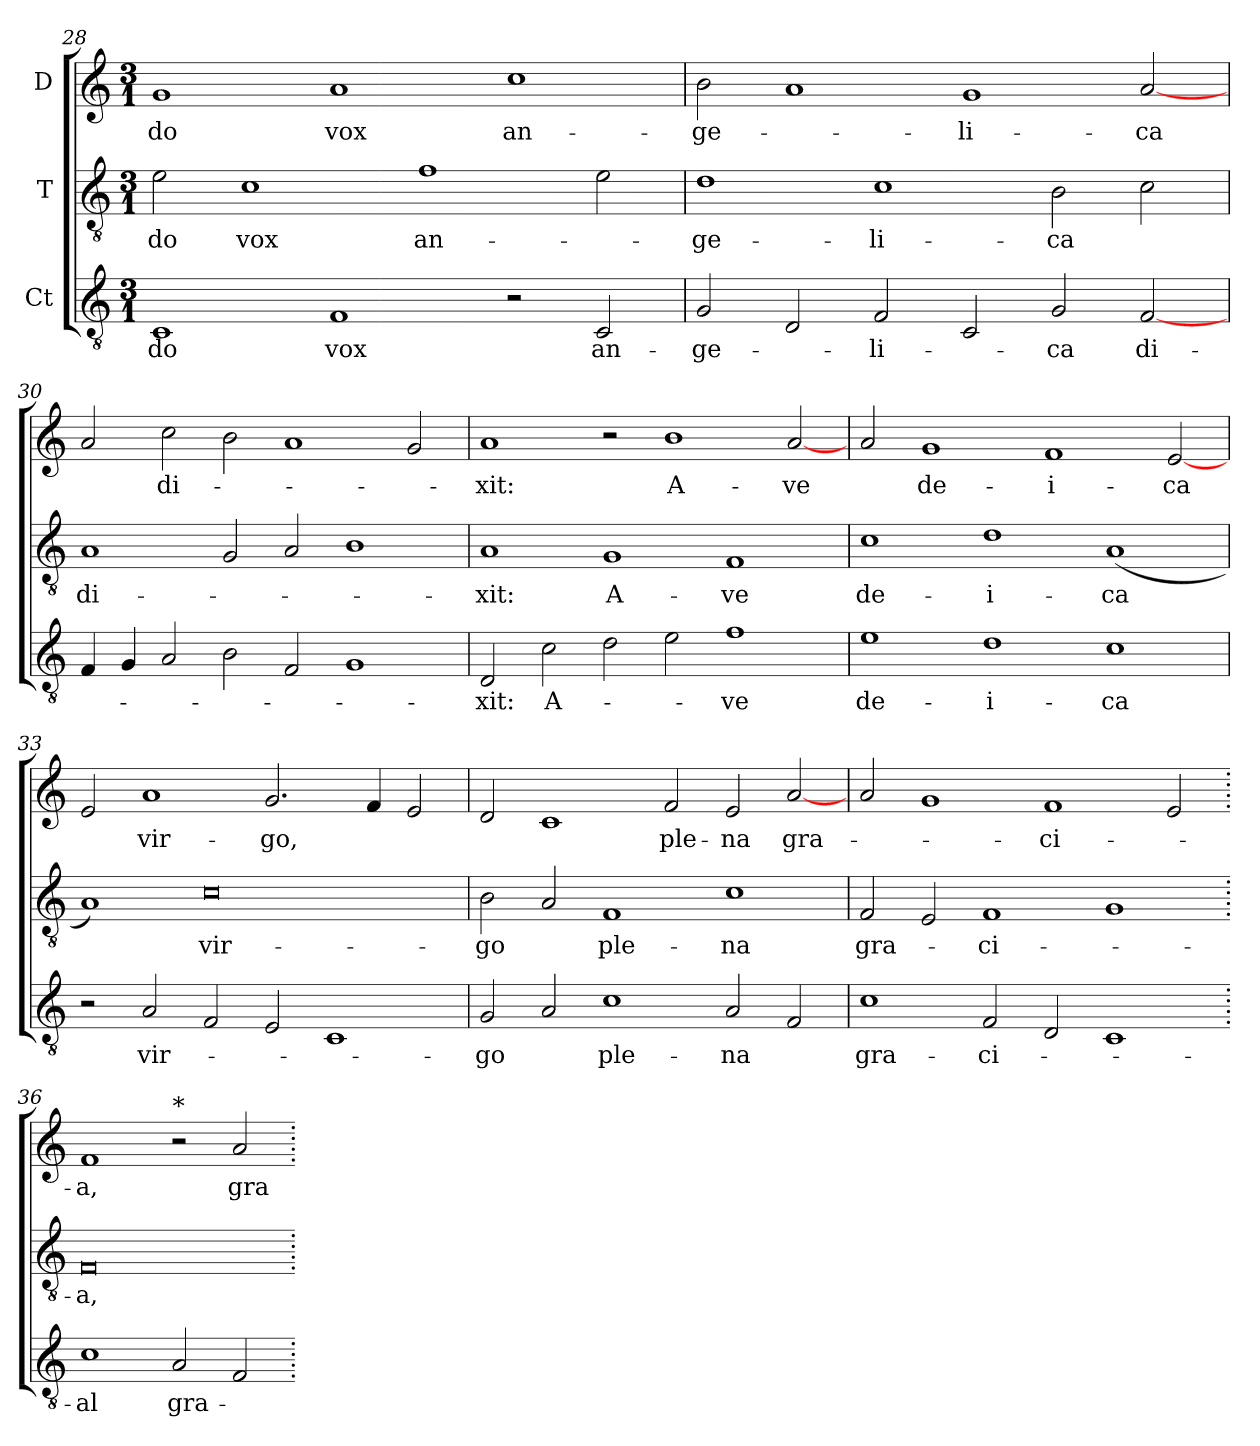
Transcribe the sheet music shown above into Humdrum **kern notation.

**kern	**text	**kern	**text	**kern	**text
*part3	*part3	*part2	*part2	*part1	*part1
*staff3	*staff3	*staff2	*staff2	*staff1	*staff1
*I"Ct	*	*I"T	*	*I"D	*
!!LO:LB:g=z
*clefGv2	*	*clefGv2	*	*clefG2	*
*ITrd7c12	*	*ITrd7c12	*	*	*
*k[]	*	*k[]	*	*k[]	*
*C:	*	*C:	*	*C:	*
*M3/1	*	*M3/1	*	*M3/1	*
=28	=28	=28	=28	=28	=28
!	!LO:LY:b:color=#000000	!	!	!	!
!	!	!	!LO:LY:b:color=#000000	!	!
!	!	!	!	!	!LO:LY:b:color=#000000
1CCi/	-do	2Ei\	-do	1gi/	-do
!	!	!	!LO:LY:b:color=#000000	!	!
.	.	1Ci\	vox	.	.
!	!LO:LY:b:color=#000000	!	!	!	!
!	!	!	!	!	!LO:LY:b:color=#000000
1FFi/	vox	.	.	1ai/	vox
!	!	!	!LO:LY:b:color=#000000	!	!
.	.	1Fi\	an-	.	.
!	!	!	!	!	!LO:LY:b:color=#000000
2r	.	.	.	1cci\	an-
!	!LO:LY:b:color=#000000	!	!	!	!
2CCi/	an-	2Ei\	.	.	.
=29	=29	=29	=29	=29	=29
!	!LO:LY:b:color=#000000	!	!	!	!
!	!	!	!LO:LY:b:color=#000000	!	!
!	!	!	!	!	!LO:LY:b:color=#000000
2GGi/	-ge-	1Di\	-ge-	2bi\	-ge-
2DDi/	.	.	.	1ai/	.
!	!LO:LY:b:color=#000000	!	!	!	!
!	!	!	!LO:LY:b:color=#000000	!	!
2FFi/	-li-	1Ci\	-li-	.	.
!	!	!	!	!	!LO:LY:b:color=#000000
2CCi/	.	.	.	1gi/	-li-
!	!LO:LY:b:color=#000000	!	!	!	!
!	!	!	!LO:LY:b:color=#000000	!	!
2GGi/	-ca	2BBi\	-ca	.	.
!	!LO:LY:b:color=#000000	!	!	!	!
!	!	!	!	!	!LO:LY:b:color=#000000
[2FFi/	di-	2Ci\	.	[2ai/	-ca
=30	=30	=30	=30	=30	=30
!	!	!	!LO:LY:b:color=#000000	!	!
4FFi/	.	1AAi/	di-	2ai/	.
4GGi/	.	.	.	.	.
!	!	!	!	!	!LO:LY:b:color=#000000
2AAi/	.	.	.	2cci\	di-
2BBi\	.	2GGi/	.	2bi\	.
2FFi/	.	2AAi/	.	1ai/	.
1GGi/	.	1BBi/	.	.	.
.	.	.	.	2gi/	.
=31	=31	=31	=31	=31	=31
!	!LO:LY:b:color=#000000	!	!	!	!
!	!	!	!LO:LY:b:color=#000000	!	!
!	!	!	!	!	!LO:LY:b:color=#000000
2DDi/	-xit:	1AAi/	-xit:	1ai/	-xit:
!	!LO:LY:b:color=#000000	!	!	!	!
2Ci\	A-	.	.	.	.
!	!	!	!LO:LY:b:color=#000000	!	!
2Di\	.	1GGi/	A-	2r	.
!	!	!	!	!	!LO:LY:b:color=#000000
2Ei\	.	.	.	1bi/	A-
!	!LO:LY:b:color=#000000	!	!	!	!
!	!	!	!LO:LY:b:color=#000000	!	!
1Fi\	-ve	1FFi/	-ve	.	.
!	!	!	!	!	!LO:LY:b:color=#000000
.	.	.	.	[2ai/	-ve
!!LO:LB:g=z
=32	=32	=32	=32	=32	=32
!	!LO:LY:b:color=#000000	!	!	!	!
!	!	!	!LO:LY:b:color=#000000	!	!
1Ei\	de-	1Ci\	de-	2ai/	.
!	!	!	!	!	!LO:LY:b:color=#000000
.	.	.	.	1gi/	de-
!	!LO:LY:b:color=#000000	!	!	!	!
!	!	!	!LO:LY:b:color=#000000	!	!
1Di\	-i-	1Di\	-i-	.	.
!	!	!	!	!	!LO:LY:b:color=#000000
.	.	.	.	1fi/	-i-
!	!LO:LY:b:color=#000000	!	!	!	!
!	!	!	!LO:LY:b:color=#000000	!	!
1Ci\	-ca	(1AAi/	-ca	.	.
!	!	!	!	!	!LO:LY:b:color=#000000
.	.	.	.	[2ei/	-ca
=33	=33	=33	=33	=33	=33
2r	.	1AAi/)	.	2ei/	.
!	!LO:LY:b:color=#000000	!	!	!	!
!	!	!	!	!	!LO:LY:b:color=#000000
2AAi/	vir-	.	.	1ai/	vir-
!	!	!	!LO:LY:b:color=#000000	!	!
2FFi/	.	0Ci\	vir-	.	.
!	!	!	!	!	!LO:LY:b:color=#000000
2EEi/	.	.	.	2.gi/	-go,
1CCi/	.	.	.	.	.
.	.	.	.	4fi/	.
.	.	.	.	2ei/	.
=34	=34	=34	=34	=34	=34
!	!LO:LY:b:color=#000000	!	!	!	!
!	!	!	!LO:LY:b:color=#000000	!	!
2GGi/	-go	2BBi\	-go	2di/	.
2AAi/	.	2AAi/	.	1ci/	.
!	!LO:LY:b:color=#000000	!	!	!	!
!	!	!	!LO:LY:b:color=#000000	!	!
1Ci\	ple-	1FFi/	ple-	.	.
!	!	!	!	!	!LO:LY:b:color=#000000
.	.	.	.	2fi/	ple-
!	!LO:LY:b:color=#000000	!	!	!	!
!	!	!	!LO:LY:b:color=#000000	!	!
!	!	!	!	!	!LO:LY:b:color=#000000
2AAi/	-na	1Ci\	-na	2ei/	-na
!	!	!	!	!	!LO:LY:b:color=#000000
2FFi/	.	.	.	[2ai/	gra-
=35	=35	=35	=35	=35	=35
!	!LO:LY:b:color=#000000	!	!	!	!
!	!	!	!LO:LY:b:color=#000000	!	!
1Ci\	gra-	2FFi/	gra-	2ai/	.
.	.	2EEi/	.	1gi/	.
!	!LO:LY:b:color=#000000	!	!	!	!
!	!	!	!LO:LY:b:color=#000000	!	!
2FFi/	-ci-	1FFi/	-ci-	.	.
!	!	!	!	!	!LO:LY:b:color=#000000
2DDi/	.	.	.	1fi/	-ci-
1CCi/	.	1GGi/	.	.	.
.	.	.	.	2ei/	.
!!LO:LB:g=z
=36.	=36.	=36.	=36.	=36.	=36.
!	!LO:LY:b:color=#000000	!	!	!	!
!	!	!	!LO:LY:b:color=#000000	!	!
!	!	!	!	!	!LO:LY:b:color=#000000
1Ci\	-al	0FFi/	-a,	1fi/	-a,
!	!	!	!	!LO:TX:t=*	!
!	!LO:LY:b:color=#000000	!	!	!	!
2AAi/	gra-	.	.	2r	.
!	!	!	!	!	!LO:LY:b:color=#000000
2FFi/	.	.	.	2ai/	gra-
=.	=.	=.	=.	=.	=.
*-	*-	*-	*-	*-	*-
